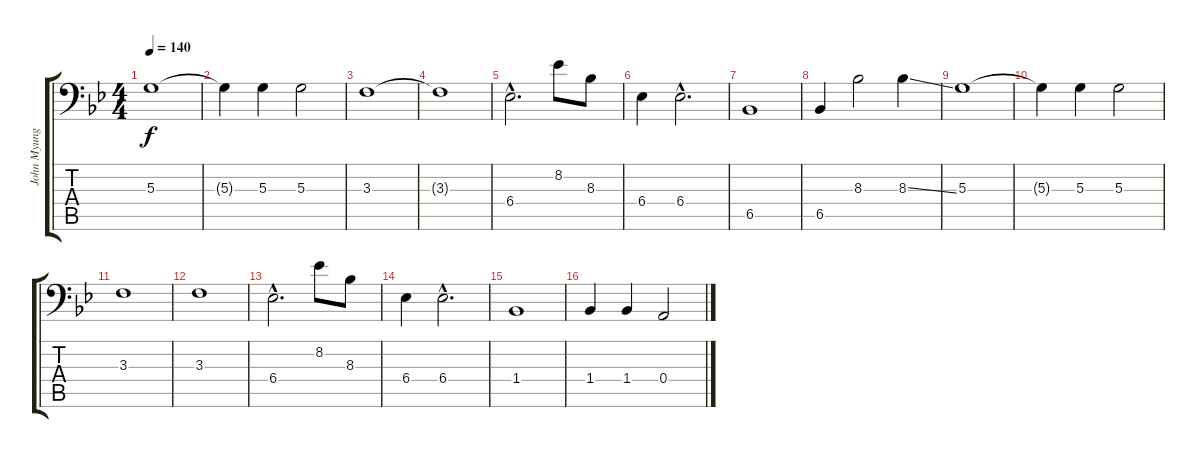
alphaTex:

\track ("John Myung Bass" "John Myung") {instrument electricbassfinger}
\staff {score tabs}
\tuning (C3 G2 D2 A1 E1 B0) {hide}
\ts (4 4)
\section ("" "")
\tempo 140
\clef f4
\ks bb
5.3.1{dy f} |
5.3{t}.4 5.3.4 5.3.2 |
3.3.1 |
3.3{t}.1 |
6.4{hac}.2{d} 8.2.8 8.3.8 |
6.4.4 6.4{hac}.2{d} |
6.5.1 |
6.5.4 8.3.2 8.3{ss}.4 |
\section ("" "")
5.3.1 |
5.3{t}.4 5.3.4 5.3.2 |
3.3.1 |
3.3.1 |
6.4{hac}.2{d} 8.2.8 8.3.8 |
6.4.4 6.4{hac}.2{d} |
1.4.1 |
1.4.4 1.4.4 0.4.2
